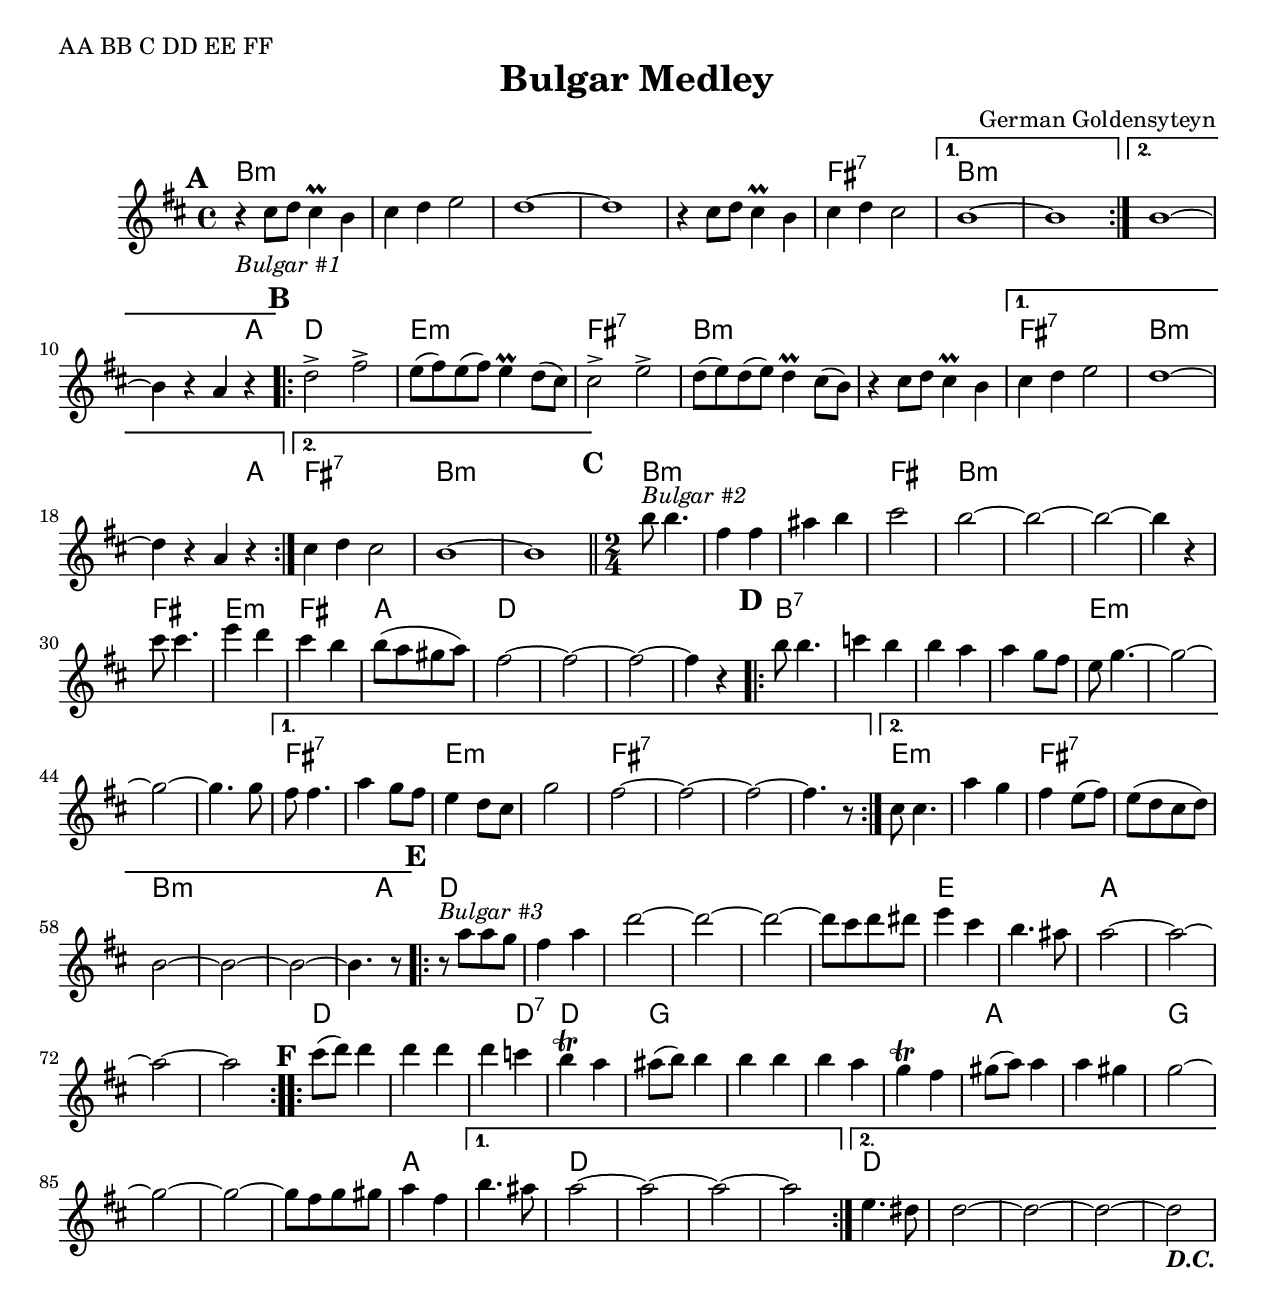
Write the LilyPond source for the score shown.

\version "2.18.0"
\include "english.ly"
\paper{
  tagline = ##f
  print-all-headers = ##t
  #(set-paper-size "letter")
}
date = #(strftime "%d-%m-%Y" (localtime (current-time)))

%\markup{ \italic{ " Updated " \date  }  }

\markup{AA BB C DD EE FF}

%#################################### Melody ########################
melody = \transpose b a \relative c'' {
  \set Score.markFormatter = #format-mark-box-alphabet
  \clef treble
  \key e \major
  \time 4/4
  \set Score.markFormatter = #format-mark-box-alphabet

  %\partial 16*3 a16 d f   %lead in notes

  \repeat volta 2{
  \mark \default
    \mark \default
    r4  _\markup {\italic{"Bulgar #1"}} ds8 e ds4 \prall cs
    ds4 e fs2
    e1~
    e1

    r4 ds8 e ds4 \prall cs
    ds4 e ds2

  }
  \alternative {
    {
      cs1~
      cs1
    }
    {
      cs1~
      cs4 r4  b4 r4
    }
  }

  \repeat volta 2{
  \mark \default
    \mark \default
    e2-> gs->
    fs8(gs)fs(gs) fs4\prall  e8 (ds)|
    ds2-> fs->
    e8(fs) e(fs) e4\prall ds8(cs)

    r4 ds8 e ds4 \prall cs
  }
  \alternative { {ds4 e fs2 e1~e4 r b r }{ds4 e ds2 cs1~cs1 } }

%%%%%%%%%%%%%%%%%%%%%%%%%%%%%%%%%%%%Bulgar 2%%%%%%%%%%%%%
  \time 2/4
  \set Score.markFormatter = #format-mark-box-alphabet
  \bar "||"
  \mark \default
  cs'8^\markup {\italic{ "Bulgar #2"}} cs4.
  gs4 gs
  bs4 cs
  ds2

  cs2~cs2~cs2~cs4 r

  ds8 ds4.
  fs4 e
  ds4 cs
  cs8[(b as b)]

  gs2~gs2~gs2~gs4 r

  \repeat volta 2{
  \mark \default
    \mark \default  %D section
    cs8 cs4.
    d4 cs
    cs4 b
    b4 a8 gs

    fs8 a4.~
    a2~a2~ a4. a8
  }

  \alternative{
    {
      gs8 gs4.
      b4 a8 gs
      fs4 e8 ds
      a'2
      gs2~gs2~gs2~gs4. r8
    }
    {
      ds8 ds4.
      b'4 a
      gs4 fs8(gs)
      fs8[(e ds e)]
      cs2~cs2~cs2~cs4. r8
    }
  }
%%%%%%%%%%%%%%%%%%%%%%%%%%%%%%%%%%%%%Bulgar 3%%%%%%%%%%%5

  \bar ".|:"
  \repeat volta 2{
  \mark \default
    \mark \default  %Section E
    r8 ^\markup {\italic{"Bulgar #3"}} b' [b a]
    gs4 b
    e2~e2~e2~e8 [ds e es]
    fs4 ds
    cs4. bs8|
    b2~b2~b2~b2
    \bar ".|:"
  }
  \repeat volta 2{
  \mark \default
    \mark \default
    \bar ":..:"
    ds8(e)e4
    e4 e
    e4 d
    cs4\trill b

    bs8(cs)cs4
    cs4 cs
    cs4 b
    a4 \trill gs

    as8(b)b4
    b4 as
    a2~a2~a2~a8 [gs a as]
    b4 gs
    % }
  }
  \alternative {
    {
      cs4. bs8
      b2~b2~b2~b2
    }
    {
      fs4. es8
      e2~e2~e2~e2 _\markup {\italic \bold {"D.C."}}
    }
  }
%%%%%%%%%%%%%%%%%%%%%%%%%%%%%%%%Bulgar 4%%%%%%%%%55
  %{
    \bar "||"
    r4 ^\markup{ \box "Bulgar #4"} g8(b)
    d8 d d d
    d8 d4.
    ~d2

    g8 fs ds\prall d
    fs4. ds16(fs)|
    ds4 d~
    d2

    g8 f e e
    d8 e d16(c b a)
    a2~
    a2

    r8 b16(c)d8 b
    g'8 fs \grace fs (ds4)
    d2~
    d2

    g8 f e e
    d8 e d16(c b a)
    a2~
    a2

    r8 b16(c)d8 b
    c8 b ds,4
    g2~
    g2
  %}

}
%################################# Lyrics #####################
%\addlyrics{  }
%################################# Chords #######################
harmonies = \chordmode {

  b1*5:m
  fs1:7
  b4*15:m a4
  %B
  d1
  e1:m
  fs1:7
  b1*2:m
  fs1:7
  b4*7:m a4
  fs1:7
  b1*2:m
  %C
  b2*3:m
  fs2
  b2*4:m
  fs2
  e2:m
  fs2
  a2
  d2*4
  %D
  b2*4:7
  e2*4:m
  fs2*2:7
  e2*2:m
  fs2*4:7
  e2*2:m
  fs2*2:7
  b4*7:m
  a4
  %E
  d2*6
  e2*2
  a2*4
  %F
  d4*5 d4:7
  d2
  g2*4
  a2*2
  g2*4
  a2*2
  d2*4
  d2*4

  %{Judy's Chords
  d2*3:m
  g2:m
  d1*3:m
  a1:7
  d1*2:m
  d4*7 c4
  %b
  f1
  g1:m
  a2 a2:7
  d1*2:m
  a1:7
  %1st ending
  d4*7:m
  c4
  %2nd end
  a1:7
  d1*2:m
  %2
  d2*3:m
  a2
  d2*4:m
  a2
  g2:m
  a2
  c2
  f2*4
  %b
  d2*4:7
  g2*4:m
  a2*2:7
  g2*2:m
  a2*4:7
  g2*3:m
  %d2:m
  a2:7
  d4*7:m
  c4
  %
  f2*6
  g2*2
  c2*4
  %dbl bar 72
  f4*5
  f4:7
  bf4
  f4
  bf4*5
  f4
  bf4
  f4
  c2*2
  bf2*4
  c2*2
  f2*10
  %}
}

\score {
  <<
    \new ChordNames {
      \set chordChanges = ##f
      \harmonies
    }
    \new Staff
    \melody
  >>
  \header{
    title= "Bulgar Medley"
    subtitle=""
    composer= "German Goldensyteyn"
    instrument =""
    arranger= ""
  }
  \layout{indent = 1.0\cm}
  \midi {
    \tempo 4 = 180

    % \midi { }
  }
}

